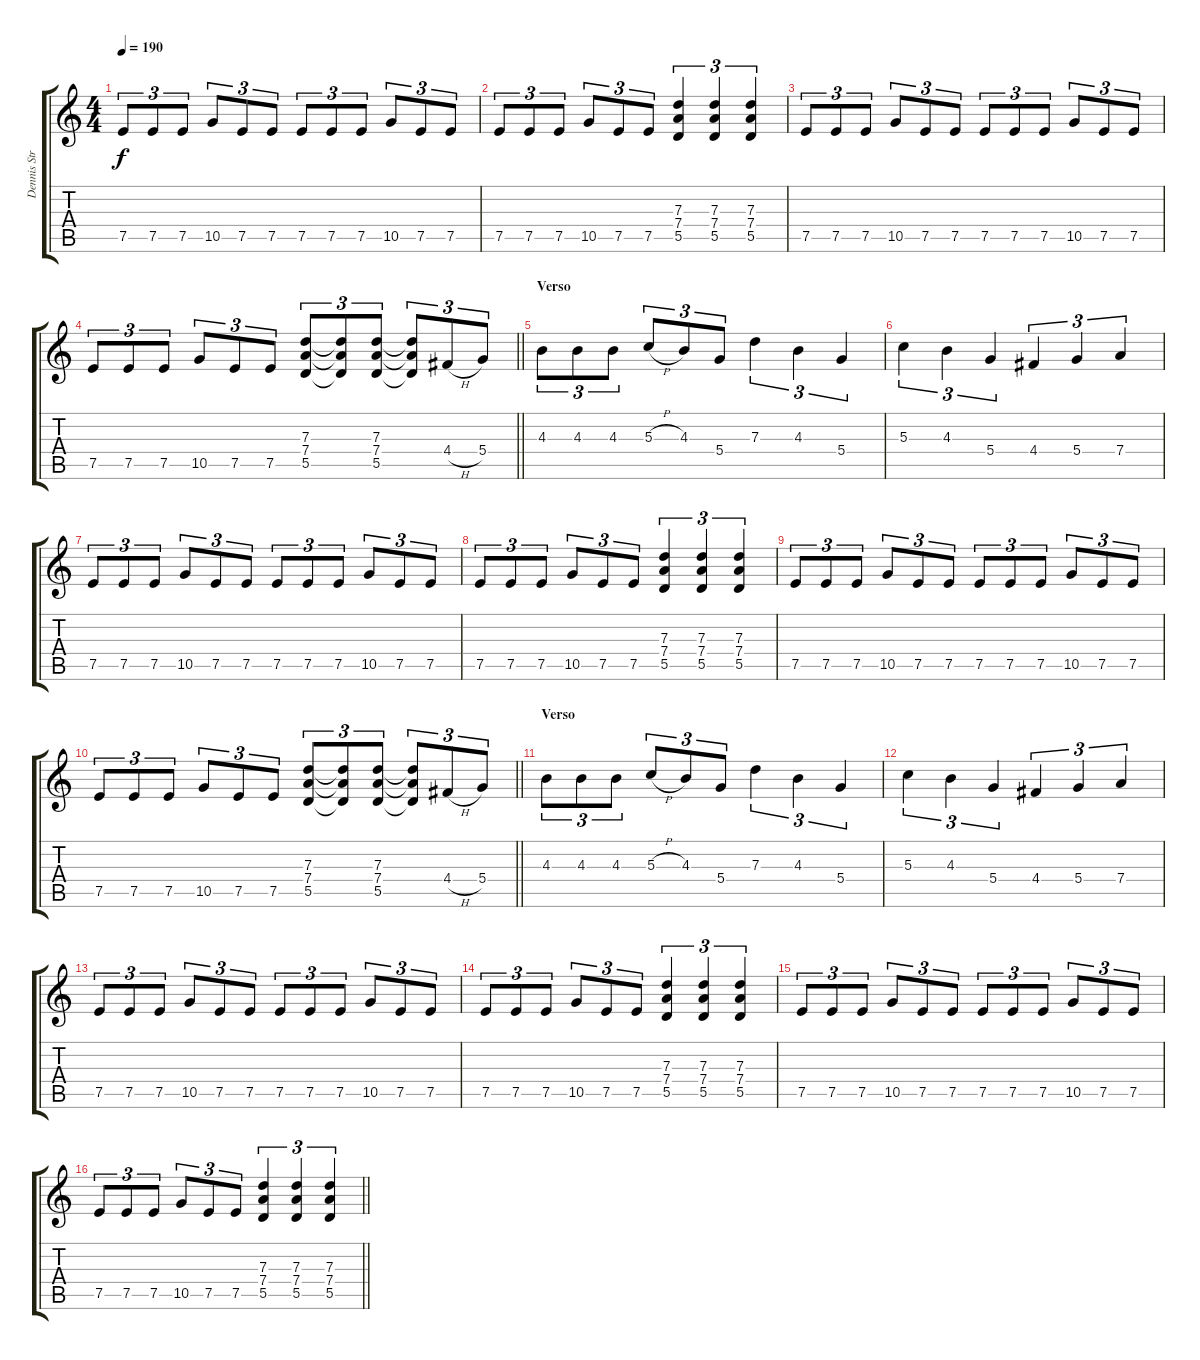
\track ("Dennis Straton" "Dennis Str") {instrument distortionguitar}
\staff {score tabs}
\tuning (E4 B3 G3 D3 A2 E2) {hide}
\ts (4 4)
\tempo 190
\clef g2
\ks c
7.5.8{tu (3 2) dy f} 7.5.8{tu (3 2)} 7.5.8{tu (3 2)} 10.5.8{tu (3 2)} 7.5.8{tu (3 2)} 7.5.8{tu (3 2)} 7.5.8{tu (3 2)} 7.5.8{tu (3 2)} 7.5.8{tu (3 2)} 10.5.8{tu (3 2)} 7.5.8{tu (3 2)} 7.5.8{tu (3 2)} |
7.5.8{tu (3 2)} 7.5.8{tu (3 2)} 7.5.8{tu (3 2)} 10.5.8{tu (3 2)} 7.5.8{tu (3 2)} 7.5.8{tu (3 2)} (7.3 7.4 5.5).4{tu (3 2)} (7.3 7.4 5.5).4{tu (3 2)} (7.3 7.4 5.5).4{tu (3 2)} |
7.5.8{tu (3 2)} 7.5.8{tu (3 2)} 7.5.8{tu (3 2)} 10.5.8{tu (3 2)} 7.5.8{tu (3 2)} 7.5.8{tu (3 2)} 7.5.8{tu (3 2)} 7.5.8{tu (3 2)} 7.5.8{tu (3 2)} 10.5.8{tu (3 2)} 7.5.8{tu (3 2)} 7.5.8{tu (3 2)} |
\barLineRight lightlight
7.5.8{tu (3 2)} 7.5.8{tu (3 2)} 7.5.8{tu (3 2)} 10.5.8{tu (3 2)} 7.5.8{tu (3 2)} 7.5.8{tu (3 2)} (7.3 7.4 5.5).8{tu (3 2)} (7.3{t} 7.4{t} 5.5{t}).8{tu (3 2)} (7.3 7.4 5.5).8{tu (3 2)} (7.3{t} 7.4{t} 5.5{t}).8{tu (3 2)} 4.4{h}.8{tu (3 2)} 5.4.8{tu (3 2)} |
\section ("" "Verso")
4.3.8{tu (3 2)} 4.3.8{tu (3 2)} 4.3.8{tu (3 2)} 5.3{h}.8{tu (3 2)} 4.3.8{tu (3 2)} 5.4.8{tu (3 2)} 7.3.4{tu (3 2)} 4.3.4{tu (3 2)} 5.4.4{tu (3 2)} |
5.3.4{tu (3 2)} 4.3.4{tu (3 2)} 5.4.4{tu (3 2)} 4.4.4{tu (3 2)} 5.4.4{tu (3 2)} 7.4.4{tu (3 2)} |
7.5.8{tu (3 2)} 7.5.8{tu (3 2)} 7.5.8{tu (3 2)} 10.5.8{tu (3 2)} 7.5.8{tu (3 2)} 7.5.8{tu (3 2)} 7.5.8{tu (3 2)} 7.5.8{tu (3 2)} 7.5.8{tu (3 2)} 10.5.8{tu (3 2)} 7.5.8{tu (3 2)} 7.5.8{tu (3 2)} |
7.5.8{tu (3 2)} 7.5.8{tu (3 2)} 7.5.8{tu (3 2)} 10.5.8{tu (3 2)} 7.5.8{tu (3 2)} 7.5.8{tu (3 2)} (7.3 7.4 5.5).4{tu (3 2)} (7.3 7.4 5.5).4{tu (3 2)} (7.3 7.4 5.5).4{tu (3 2)} |
7.5.8{tu (3 2)} 7.5.8{tu (3 2)} 7.5.8{tu (3 2)} 10.5.8{tu (3 2)} 7.5.8{tu (3 2)} 7.5.8{tu (3 2)} 7.5.8{tu (3 2)} 7.5.8{tu (3 2)} 7.5.8{tu (3 2)} 10.5.8{tu (3 2)} 7.5.8{tu (3 2)} 7.5.8{tu (3 2)} |
\barLineRight lightlight
7.5.8{tu (3 2)} 7.5.8{tu (3 2)} 7.5.8{tu (3 2)} 10.5.8{tu (3 2)} 7.5.8{tu (3 2)} 7.5.8{tu (3 2)} (7.3 7.4 5.5).8{tu (3 2)} (7.3{t} 7.4{t} 5.5{t}).8{tu (3 2)} (7.3 7.4 5.5).8{tu (3 2)} (7.3{t} 7.4{t} 5.5{t}).8{tu (3 2)} 4.4{h}.8{tu (3 2)} 5.4.8{tu (3 2)} |
\section ("" "Verso")
4.3.8{tu (3 2)} 4.3.8{tu (3 2)} 4.3.8{tu (3 2)} 5.3{h}.8{tu (3 2)} 4.3.8{tu (3 2)} 5.4.8{tu (3 2)} 7.3.4{tu (3 2)} 4.3.4{tu (3 2)} 5.4.4{tu (3 2)} |
5.3.4{tu (3 2)} 4.3.4{tu (3 2)} 5.4.4{tu (3 2)} 4.4.4{tu (3 2)} 5.4.4{tu (3 2)} 7.4.4{tu (3 2)} |
7.5.8{tu (3 2)} 7.5.8{tu (3 2)} 7.5.8{tu (3 2)} 10.5.8{tu (3 2)} 7.5.8{tu (3 2)} 7.5.8{tu (3 2)} 7.5.8{tu (3 2)} 7.5.8{tu (3 2)} 7.5.8{tu (3 2)} 10.5.8{tu (3 2)} 7.5.8{tu (3 2)} 7.5.8{tu (3 2)} |
7.5.8{tu (3 2)} 7.5.8{tu (3 2)} 7.5.8{tu (3 2)} 10.5.8{tu (3 2)} 7.5.8{tu (3 2)} 7.5.8{tu (3 2)} (7.3 7.4 5.5).4{tu (3 2)} (7.3 7.4 5.5).4{tu (3 2)} (7.3 7.4 5.5).4{tu (3 2)} |
7.5.8{tu (3 2)} 7.5.8{tu (3 2)} 7.5.8{tu (3 2)} 10.5.8{tu (3 2)} 7.5.8{tu (3 2)} 7.5.8{tu (3 2)} 7.5.8{tu (3 2)} 7.5.8{tu (3 2)} 7.5.8{tu (3 2)} 10.5.8{tu (3 2)} 7.5.8{tu (3 2)} 7.5.8{tu (3 2)} |
\barLineRight lightlight
7.5.8{tu (3 2)} 7.5.8{tu (3 2)} 7.5.8{tu (3 2)} 10.5.8{tu (3 2)} 7.5.8{tu (3 2)} 7.5.8{tu (3 2)} (7.3 7.4 5.5).4{tu (3 2)} (7.3 7.4 5.5).4{tu (3 2)} (7.3 7.4 5.5).4{tu (3 2)}
